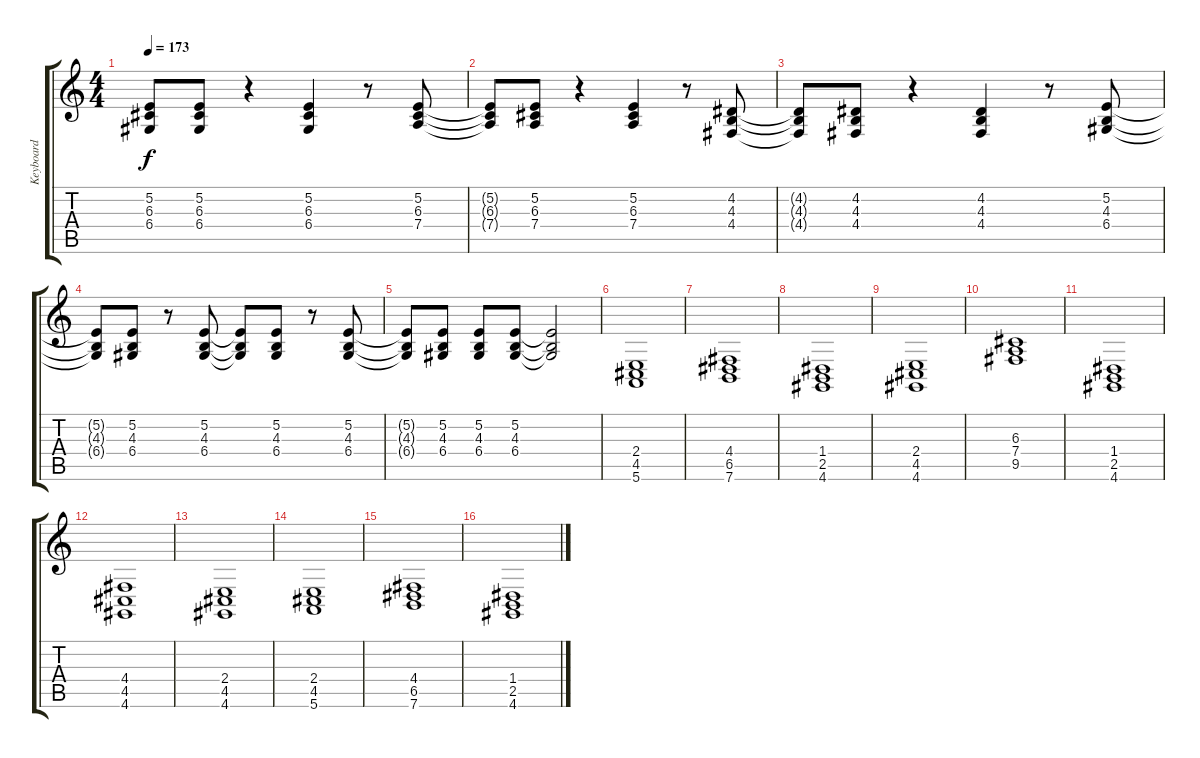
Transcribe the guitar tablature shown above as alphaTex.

\track ("Keyboard" "Keyboard") {instrument electricgrandpiano}
\staff {score tabs}
\tuning (E4 B3 G3 D3 A2 E2) {hide}
\ts (4 4)
\tempo 173
\clef g2
\ks c
(5.2{t} 6.3{t} 6.4{t}).8{dy f} (5.2 6.3 6.4).8 r.4 (5.2 6.3 6.4).4 r.8 (5.2 6.3 7.4).8 |
(5.2{t} 6.3{t} 7.4{t}).8 (5.2 6.3 7.4).8 r.4 (5.2 6.3 7.4).4 r.8 (4.2 4.3 4.4).8 |
(4.2{t} 4.3{t} 4.4{t}).8 (4.2 4.3 4.4).8 r.4 (4.2 4.3 4.4).4 r.8 (5.2 4.3 6.4).8 |
(5.2{t} 4.3{t} 6.4{t}).8 (5.2 4.3 6.4).8 r.8 (5.2 4.3 6.4).8 (5.2{t} 4.3{t} 6.4{t}).8 (5.2 4.3 6.4).8 r.8 (5.2 4.3 6.4).8 |
(5.2{t} 4.3{t} 6.4{t}).8 (5.2 4.3 6.4).8 (5.2 4.3 6.4).8 (5.2 4.3 6.4).8 (5.2{t} 4.3{t} 6.4{t}).2 |
(2.4 4.5 5.6).1 |
(4.4 6.5 7.6).1 |
(1.4 2.5 4.6).1 |
(2.4 4.5 4.6).1 |
(6.3 7.4 9.5).1 |
(1.4 2.5 4.6).1 |
(4.4 4.5 4.6).1 |
(2.4 4.5 4.6).1 |
(2.4 4.5 5.6).1 |
(4.4 6.5 7.6).1 |
(1.4 2.5 4.6).1
